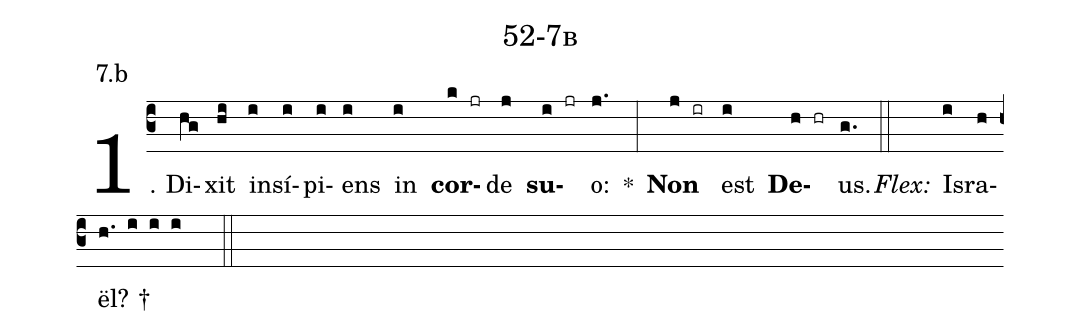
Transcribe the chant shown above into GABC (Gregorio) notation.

name: 52-7b;
annotation: 7.b;
%%
(c3)1. Di(hg)xit(hi) in(i)sí(i)pi(i)ens(i) in(i) <b>cor</b>(k jr)de(j) <b>su</b>(i jr)o:(j.) *(:) <b>Non</b>(j ir) est(i) <b>De</b>(h hr)us.(g.) (::)
<i>Flex:</i>()  Is(i)ra(h)ël? †(h. i i i  ::)
